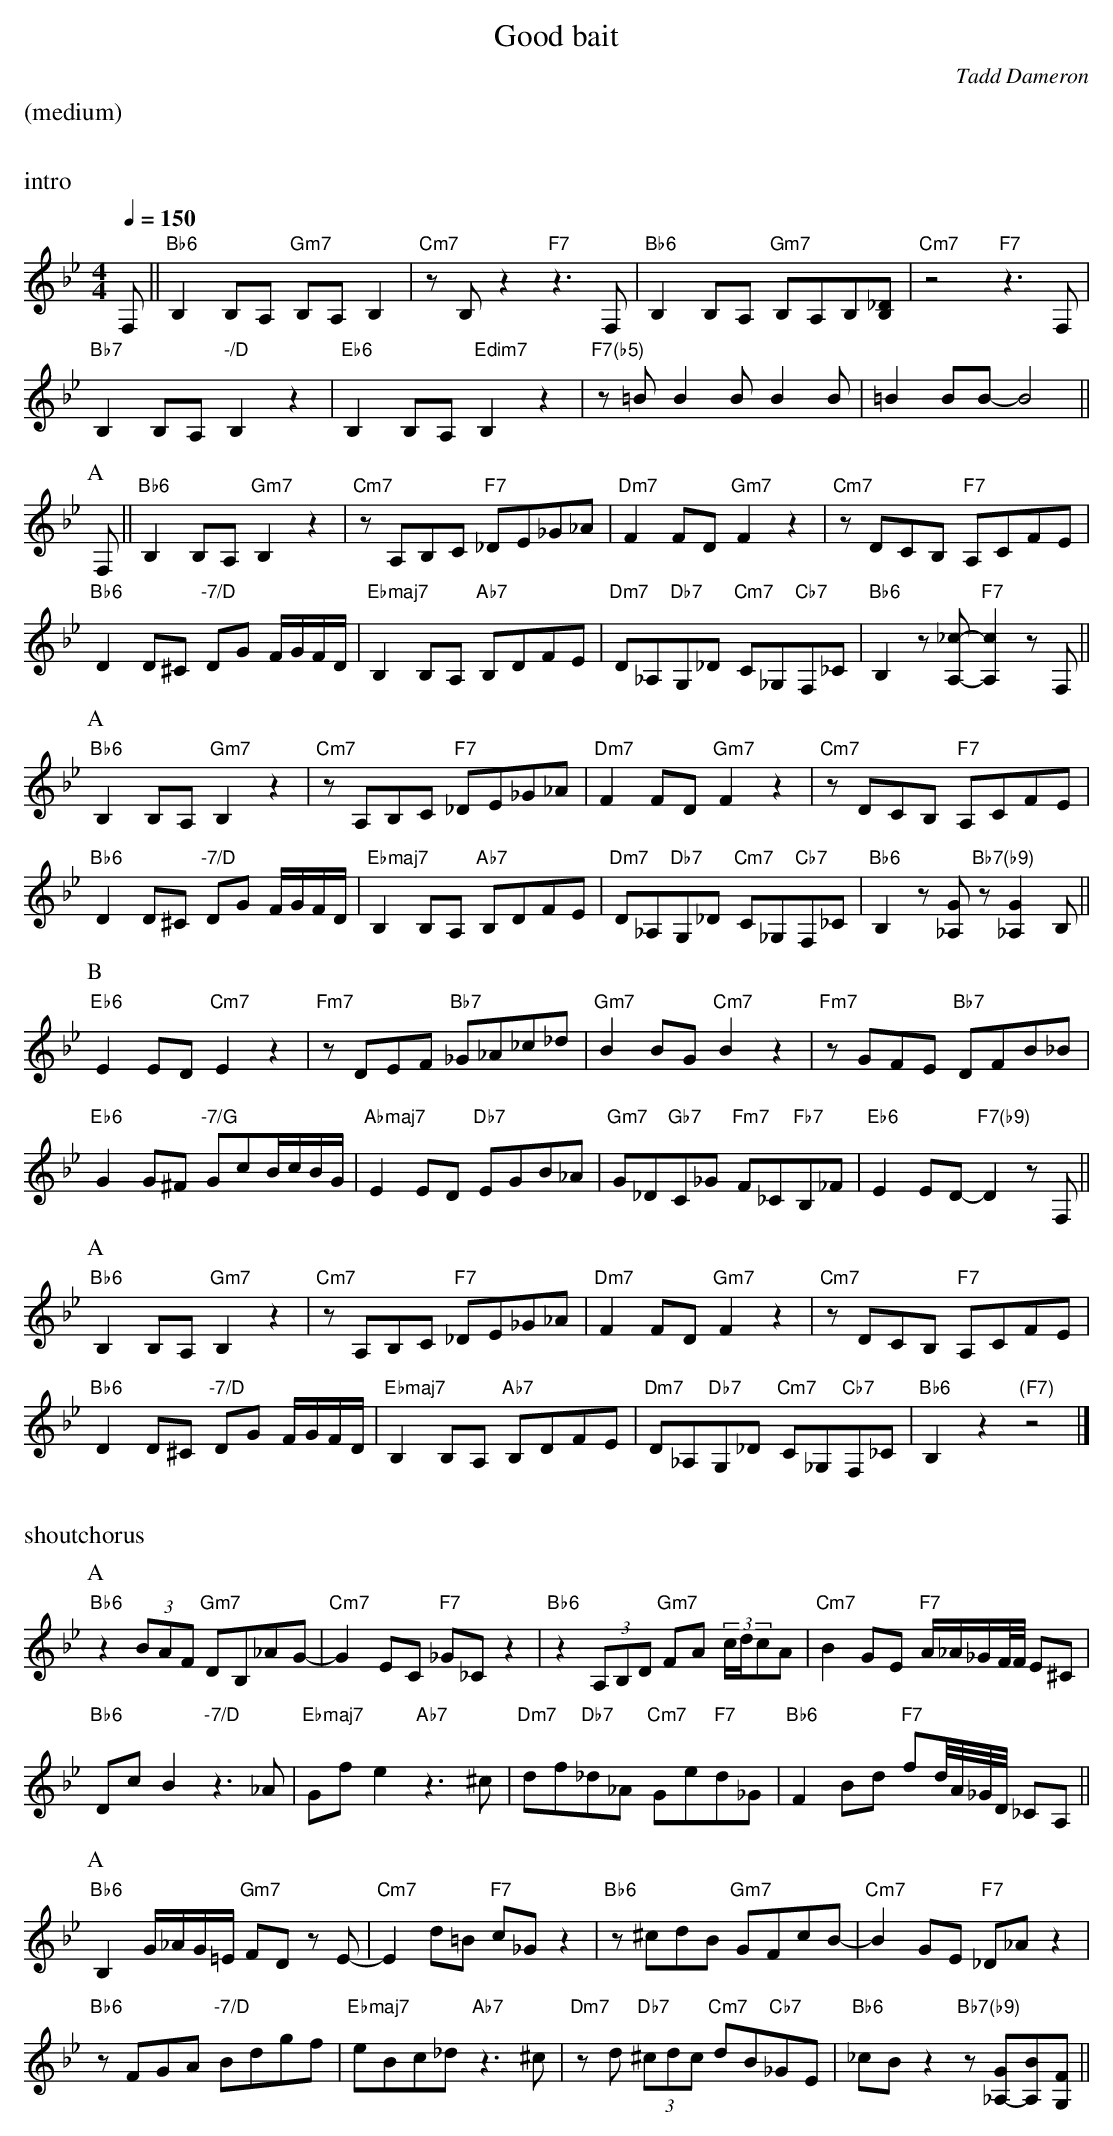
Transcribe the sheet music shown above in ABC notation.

X:1
T: Good bait
M:4/4
L:1/8
C:Tadd Dameron
Q:1/4=150
K:Bb clef=treble
%%text (medium)
%%vskip 20
%%text intro
F, || "Bb6"B,2B,A, "Gm7"B,A,B,2 | "Cm7"zB,z2 "F7"z3F, |\
"Bb6"B,2B,A, "Gm7"B,A,B,[B,_D] | "Cm7"z4 "F7"z3F, |
"Bb7"B,2B,A, "-/D"B,2z2 | "Eb6"B,2B,A, "Edim7"B,2z2 | "F7(b5)"z=BB2 BB2B | =B2BB-B4 ||
P: A
F, || "Bb6"B,2B,A, "Gm7"B,2z2 | "Cm7"zA,B,C "F7"_DE_G_A | "Dm7"F2FD "Gm7"F2z2 | "Cm7"zDCB, "F7"A,CFE |
"Bb6"D2D^C "-7/D"DG F/G/F/D/ | "Ebmaj7"B,2B,A, "Ab7"B,DFE | "Dm7"D_A,"Db7"G,_D "Cm7"C_G,"Cb7"F,_C| "Bb6"B,2z[_c-A,-] "F7"[c2A,2]z F, ||
P: A
"Bb6"B,2B,A, "Gm7"B,2z2 | "Cm7"zA,B,C "F7"_DE_G_A | "Dm7"F2FD "Gm7"F2z2 | "Cm7"zDCB, "F7"A,CFE |
"Bb6"D2D^C "-7/D"DG F/G/F/D/ | "Ebmaj7"B,2B,A, "Ab7"B,DFE | "Dm7"D_A,"Db7"G,_D "Cm7"C_G,"Cb7"F,_C| "Bb6"B,2z[G_A,] "Bb7(b9)"z[G2_A,2] B, ||
P: B
"Eb6"E2ED "Cm7"E2z2 | "Fm7"zDEF "Bb7"_G_A_c_d | "Gm7"B2BG "Cm7"B2z2 | "Fm7"zGFE "Bb7"DFB_B |
"Eb6"G2G^F "-7/G"GcB/c/B/G/| "Abmaj7"E2ED "Db7"EGB_A | "Gm7"G_D"Gb7"C_G "Fm7"F_C"Fb7"B,_F | "Eb6"E2ED-"F7(b9)"D2zF, ||
P: A
"Bb6"B,2B,A, "Gm7"B,2z2 | "Cm7"zA,B,C "F7"_DE_G_A | "Dm7"F2FD "Gm7"F2z2 | "Cm7"zDCB, "F7"A,CFE |
"Bb6"D2D^C "-7/D"DG F/G/F/D/ | "Ebmaj7"B,2B,A, "Ab7"B,DFE | "Dm7"D_A,"Db7"G,_D "Cm7"C_G,"Cb7"F,_C| "Bb6"B,2z2 "(F7)"z4|]
%%newpage
%%text shoutchorus
P: A
"Bb6"z2 (3BAF "Gm7"DB,_AG- | "Cm7"G2EC "F7"_G_Cz2 | "Bb6"z2(3A,B,D "Gm7"FA (3c/d/cA | "Cm7"B2GE "F7"A/_A/_G/F//F// E^C |
"Bb6"DcB2 "-7/D"z3_A | "Ebmaj7"Gfe2 "Ab7"z3^c | "Dm7"df"Db7"_d_A "Cm7"Ge"F7"d_G | "Bb6"F2Bd "F7"fd//A//_G//D// _CA, ||
P: A
"Bb6"B,2G/_A/G/=E/ "Gm7"FD zE- |"Cm7"E2d=B "F7"c_Gz2 | "Bb6"z^cdB "Gm7"GFcB- | "Cm7"B2GE "F7"_D_Az2 |
"Bb6"zFGA "-7/D"Bdgf | "Ebmaj7"eBc_d "Ab7"z3^c | "Dm7"zd "Db7"(3^cdc "Cm7"dB"Cb7"_GE | "Bb6"_cBz2 "Bb7(b9)"z[G_A,-][BA,][FG,] ||
